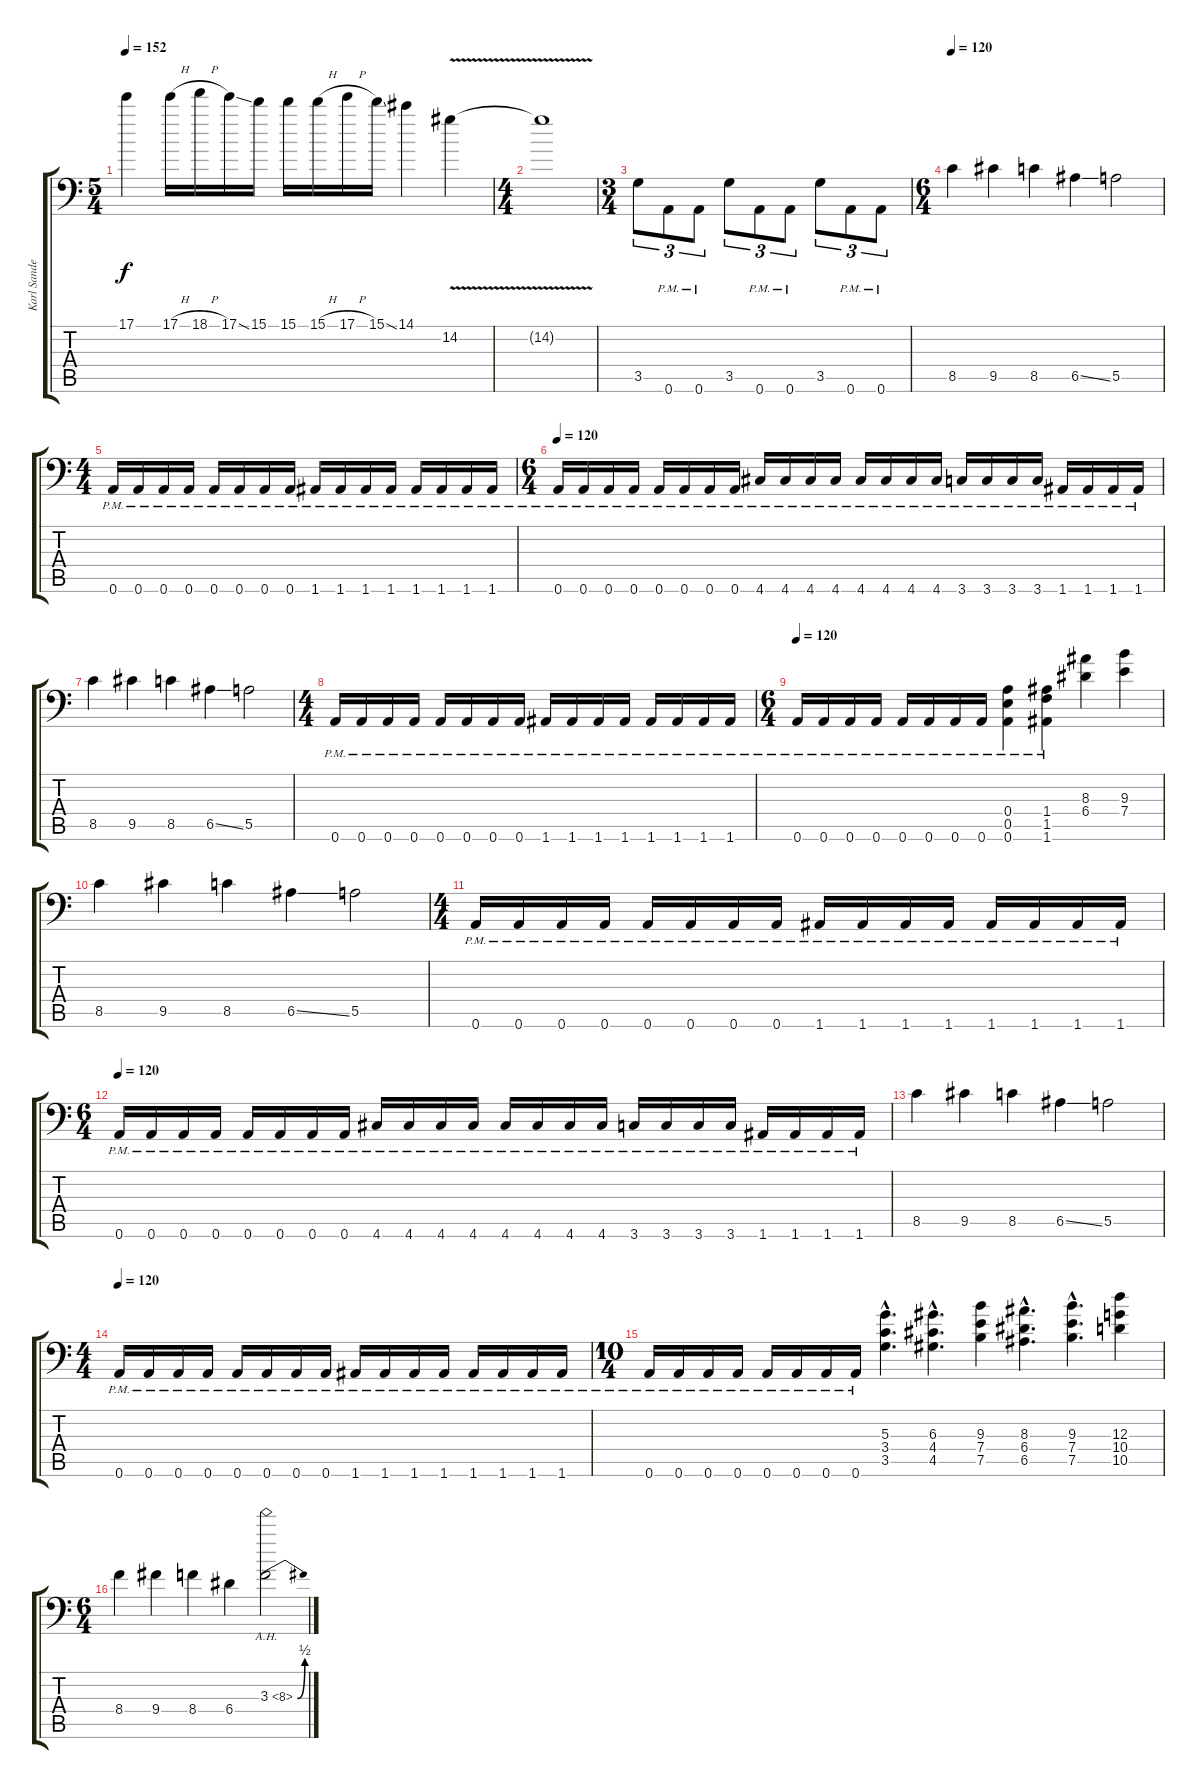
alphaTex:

\track ("Karl Sanders" "Karl Sande") {instrument distortionguitar}
\staff {score tabs}
\tuning (B3 Gb3 D3 A2 E2 A1) {hide}
\ts (5 4)
\tempo 152
\clef f4
\ks c
17.1.4{dy f} 17.1{h}.16 18.1{h}.16 17.1{ss}.16 15.1.16 15.1.16 15.1{h}.16 17.1{h}.16 15.1{ss}.16 14.1.4 14.2{v}.4 |
\ts (4 4)
14.2{t}.1 |
\ts (3 4)
3.5.8{tu (3 2)} 0.6{pm}.8{tu (3 2)} 0.6{pm}.8{tu (3 2)} 3.5.8{tu (3 2)} 0.6{pm}.8{tu (3 2)} 0.6{pm}.8{tu (3 2)} 3.5.8{tu (3 2)} 0.6{pm}.8{tu (3 2)} 0.6{pm}.8{tu (3 2)} |
\ts (6 4)
\tempo 120
8.5.4 9.5.4 8.5.4 6.5{ss}.4 5.5.2 |
\ts (4 4)
0.6{pm}.16 0.6{pm}.16 0.6{pm}.16 0.6{pm}.16 0.6{pm}.16 0.6{pm}.16 0.6{pm}.16 0.6{pm}.16 1.6{pm}.16 1.6{pm}.16 1.6{pm}.16 1.6{pm}.16 1.6{pm}.16 1.6{pm}.16 1.6{pm}.16 1.6{pm}.16 |
\ts (6 4)
\tempo 120
0.6{pm}.16 0.6{pm}.16 0.6{pm}.16 0.6{pm}.16 0.6{pm}.16 0.6{pm}.16 0.6{pm}.16 0.6{pm}.16 4.6{pm}.16 4.6{pm}.16 4.6{pm}.16 4.6{pm}.16 4.6{pm}.16 4.6{pm}.16 4.6{pm}.16 4.6{pm}.16 3.6{pm}.16 3.6{pm}.16 3.6{pm}.16 3.6{pm}.16 1.6{pm}.16 1.6{pm}.16 1.6{pm}.16 1.6{pm}.16 |
8.5.4 9.5.4 8.5.4 6.5{ss}.4 5.5.2 |
\ts (4 4)
0.6{pm}.16 0.6{pm}.16 0.6{pm}.16 0.6{pm}.16 0.6{pm}.16 0.6{pm}.16 0.6{pm}.16 0.6{pm}.16 1.6{pm}.16 1.6{pm}.16 1.6{pm}.16 1.6{pm}.16 1.6{pm}.16 1.6{pm}.16 1.6{pm}.16 1.6{pm}.16 |
\ts (6 4)
\tempo 120
0.6{pm}.16 0.6{pm}.16 0.6{pm}.16 0.6{pm}.16 0.6{pm}.16 0.6{pm}.16 0.6{pm}.16 0.6{pm}.16 (0.4{pm} 0.5{pm} 0.6{pm}).4 (1.4{pm} 1.5{pm} 1.6{pm}).4 (8.3 6.4).4 (9.3 7.4).4 |
8.5.4 9.5.4 8.5.4 6.5{ss}.4 5.5.2 |
\ts (4 4)
0.6{pm}.16 0.6{pm}.16 0.6{pm}.16 0.6{pm}.16 0.6{pm}.16 0.6{pm}.16 0.6{pm}.16 0.6{pm}.16 1.6{pm}.16 1.6{pm}.16 1.6{pm}.16 1.6{pm}.16 1.6{pm}.16 1.6{pm}.16 1.6{pm}.16 1.6{pm}.16 |
\ts (6 4)
\tempo 120
0.6{pm}.16 0.6{pm}.16 0.6{pm}.16 0.6{pm}.16 0.6{pm}.16 0.6{pm}.16 0.6{pm}.16 0.6{pm}.16 4.6{pm}.16 4.6{pm}.16 4.6{pm}.16 4.6{pm}.16 4.6{pm}.16 4.6{pm}.16 4.6{pm}.16 4.6{pm}.16 3.6{pm}.16 3.6{pm}.16 3.6{pm}.16 3.6{pm}.16 1.6{pm}.16 1.6{pm}.16 1.6{pm}.16 1.6{pm}.16 |
8.5.4 9.5.4 8.5.4 6.5{ss}.4 5.5.2 |
\ts (4 4)
\tempo 120
0.6{pm}.16 0.6{pm}.16 0.6{pm}.16 0.6{pm}.16 0.6{pm}.16 0.6{pm}.16 0.6{pm}.16 0.6{pm}.16 1.6{pm}.16 1.6{pm}.16 1.6{pm}.16 1.6{pm}.16 1.6{pm}.16 1.6{pm}.16 1.6{pm}.16 1.6{pm}.16 |
\ts (10 4)
0.6{pm}.16 0.6{pm}.16 0.6{pm}.16 0.6{pm}.16 0.6{pm}.16 0.6{pm}.16 0.6{pm}.16 0.6{pm}.16 (5.3{hac} 3.4{hac} 3.5{hac}).4{d} (6.3{hac} 4.4{hac} 4.5{hac}).4{d} (9.3 7.4 7.5).4 (8.3{hac} 6.4{hac} 6.5{hac}).4{d} (9.3{hac} 7.4{hac} 7.5{hac}).4{d} (12.3 10.4 10.5).4 |
\ts (6 4)
8.4.4 9.4.4 8.4.4 6.4.4 3.3{be (bend 0 0 60 2) ah 5}.2
